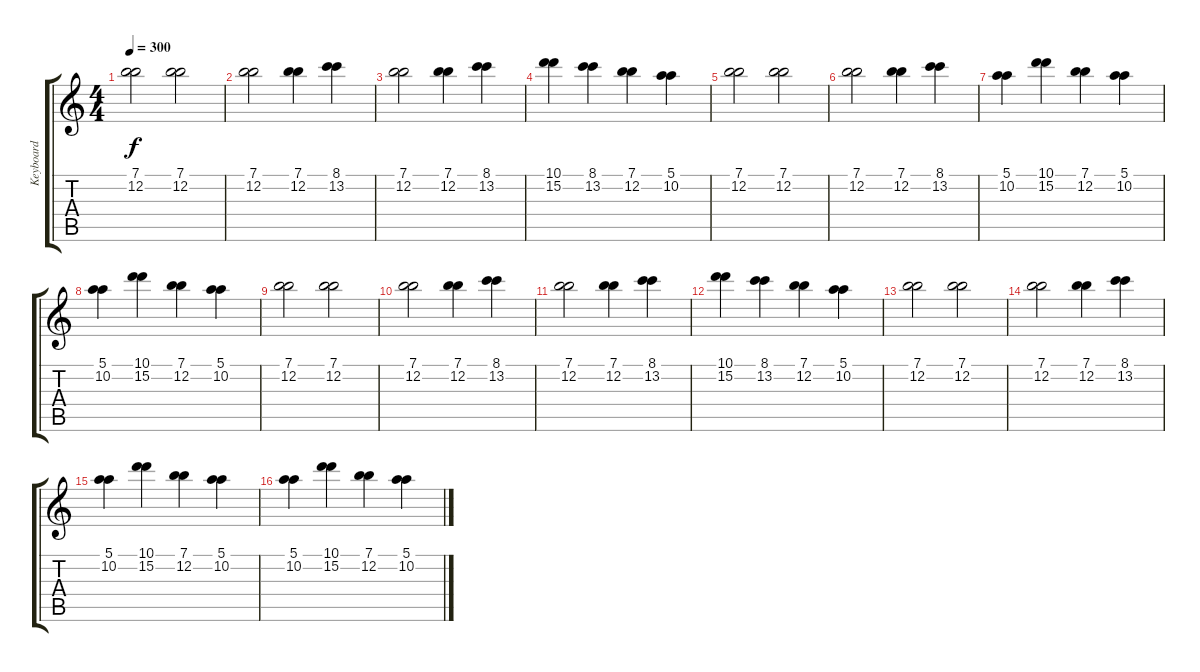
\track ("Keyboard" "Keyboard") {instrument electricguitarjazz}
\staff {score tabs}
\tuning (E4 B3 G3 D3 A2 E2) {hide}
\ts (4 4)
\tempo 300
\clef g2
\ks c
(7.1 12.2).2{dy f} (7.1 12.2).2 |
(7.1 12.2).2 (7.1 12.2).4 (8.1 13.2).4 |
(7.1 12.2).2 (7.1 12.2).4 (8.1 13.2).4 |
(10.1 15.2).4 (8.1 13.2).4 (7.1 12.2).4 (5.1 10.2).4 |
(7.1 12.2).2 (7.1 12.2).2 |
(7.1 12.2).2 (7.1 12.2).4 (8.1 13.2).4 |
(5.1 10.2).4 (10.1 15.2).4 (7.1 12.2).4 (5.1 10.2).4 |
(5.1 10.2).4 (10.1 15.2).4 (7.1 12.2).4 (5.1 10.2).4 |
(7.1 12.2).2 (7.1 12.2).2 |
(7.1 12.2).2 (7.1 12.2).4 (8.1 13.2).4 |
(7.1 12.2).2 (7.1 12.2).4 (8.1 13.2).4 |
(10.1 15.2).4 (8.1 13.2).4 (7.1 12.2).4 (5.1 10.2).4 |
(7.1 12.2).2 (7.1 12.2).2 |
(7.1 12.2).2 (7.1 12.2).4 (8.1 13.2).4 |
(5.1 10.2).4 (10.1 15.2).4 (7.1 12.2).4 (5.1 10.2).4 |
(5.1 10.2).4 (10.1 15.2).4 (7.1 12.2).4 (5.1 10.2).4
